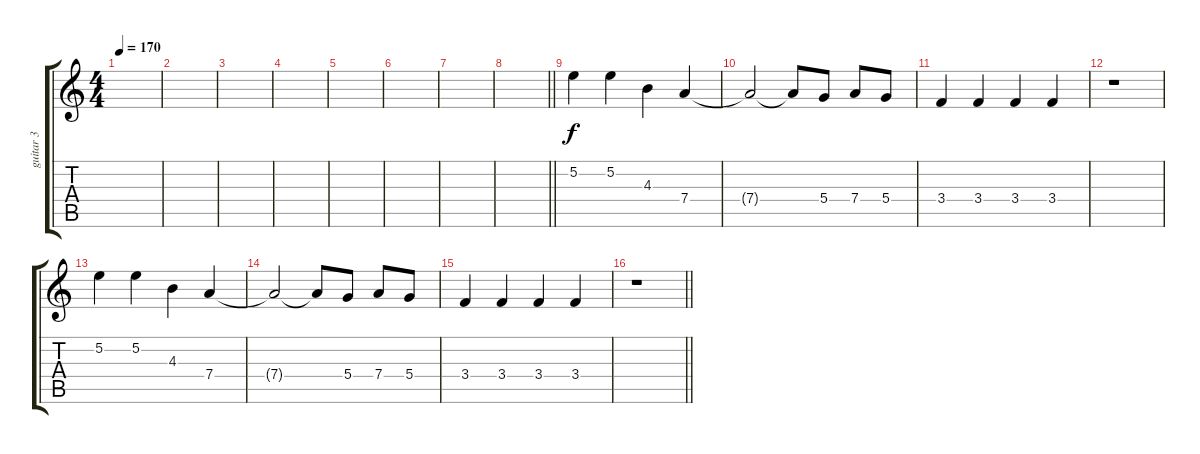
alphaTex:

\track ("guitar 3" "guitar 3") {instrument overdrivenguitar}
\staff {score tabs}
\tuning (E4 B3 G3 D3 A2 E2) {hide}
\ts (4 4)
\tempo 170
\clef g2
\ks c
|
|
|
|
|
|
|
\barLineRight lightlight
|
5.2.4 5.2.4 4.3.4 7.4.4 |
7.4{t}.2 7.4{t}.8 5.4.8 7.4.8 5.4.8 |
3.4.4 3.4.4 3.4.4 3.4.4 |
r.1 |
5.2.4 5.2.4 4.3.4 7.4.4 |
7.4{t}.2 7.4{t}.8 5.4.8 7.4.8 5.4.8 |
3.4.4 3.4.4 3.4.4 3.4.4 |
\barLineRight lightlight
r.1
